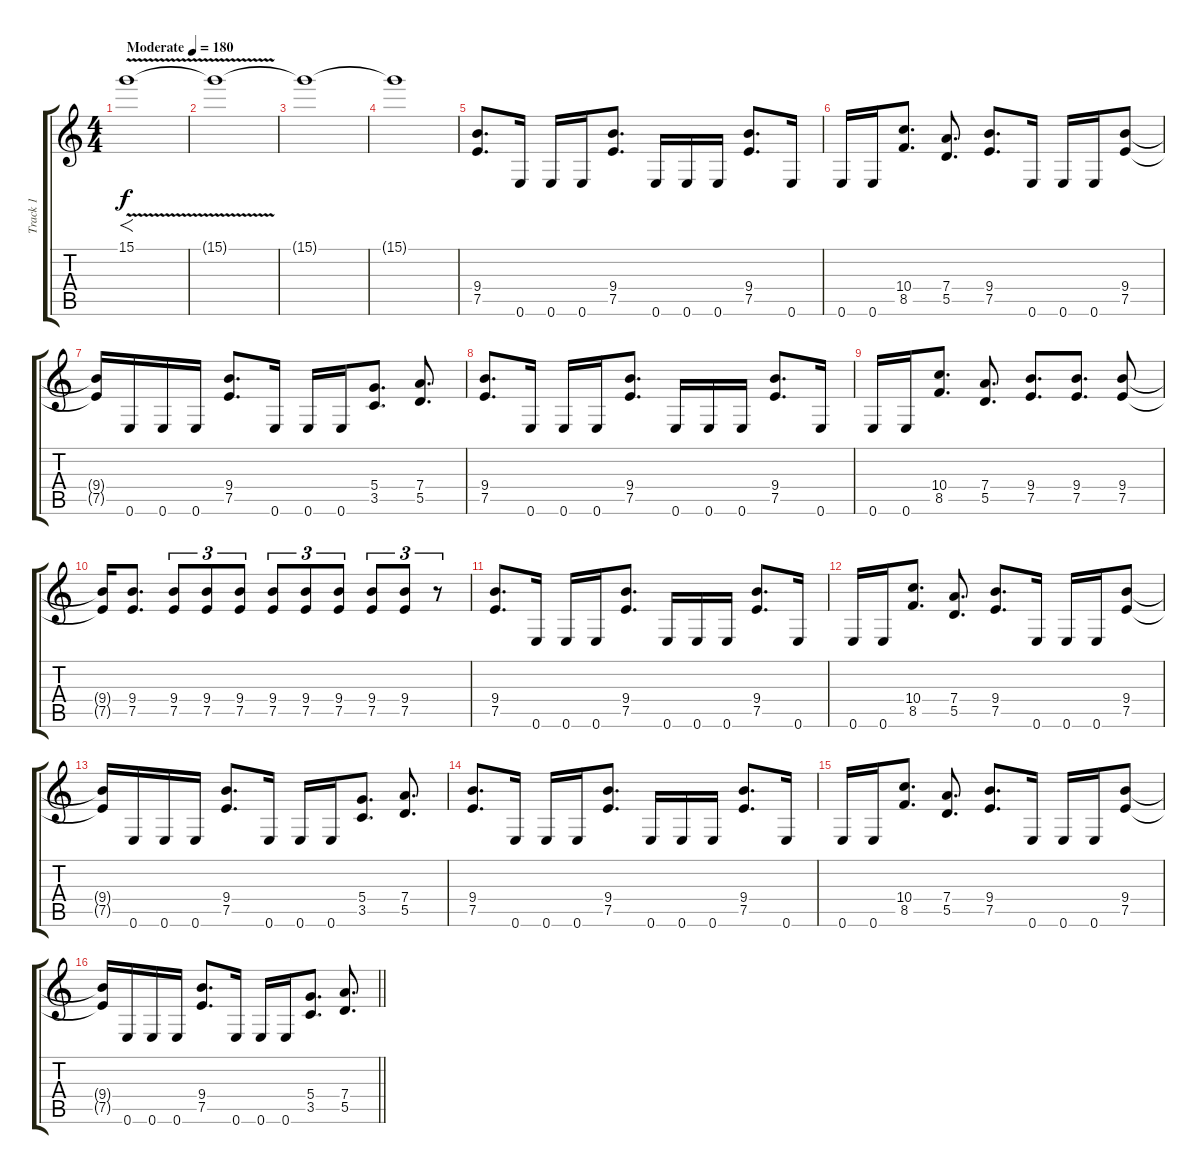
\track ("Track 1" "Track 1") {instrument distortionguitar}
\staff {score tabs}
\tuning (E4 B3 G3 D3 A2 E2) {hide}
\ts (4 4)
\tempo (180 "Moderate")
\clef g2
\ks c
15.1{v}.1{f dy f instrument distortionguitar} |
15.1{t}.1 |
15.1{t}.1 |
15.1{t}.1 |
(9.4 7.5).8{d} 0.6.16 0.6.16 0.6.16 (9.4 7.5).8{d} 0.6.16 0.6.16 0.6.16 (9.4 7.5).8{d} 0.6.16 |
0.6.16 0.6.16 (10.4 8.5).8{d} (7.4 5.5).8{d} (9.4 7.5).8{d} 0.6.16 0.6.16 0.6.16 (9.4 7.5).8 |
(9.4{t} 7.5{t}).16 0.6.16 0.6.16 0.6.16 (9.4 7.5).8{d} 0.6.16 0.6.16 0.6.16 (5.4 3.5).8{d} (7.4 5.5).8{d} |
(9.4 7.5).8{d} 0.6.16 0.6.16 0.6.16 (9.4 7.5).8{d} 0.6.16 0.6.16 0.6.16 (9.4 7.5).8{d} 0.6.16 |
0.6.16 0.6.16 (10.4 8.5).8{d} (7.4 5.5).8{d} (9.4 7.5).8{d} (9.4 7.5).8{d} (9.4 7.5).8 |
(9.4{t} 7.5{t}).16 (9.4 7.5).8{d} (9.4 7.5).8{tu (3 2)} (9.4 7.5).8{tu (3 2)} (9.4 7.5).8{tu (3 2)} (9.4 7.5).8{tu (3 2)} (9.4 7.5).8{tu (3 2)} (9.4 7.5).8{tu (3 2)} (9.4 7.5).8{tu (3 2)} (9.4 7.5).8{tu (3 2)} r.8{tu (3 2)} |
(9.4 7.5).8{d} 0.6.16 0.6.16 0.6.16 (9.4 7.5).8{d} 0.6.16 0.6.16 0.6.16 (9.4 7.5).8{d} 0.6.16 |
0.6.16 0.6.16 (10.4 8.5).8{d} (7.4 5.5).8{d} (9.4 7.5).8{d} 0.6.16 0.6.16 0.6.16 (9.4 7.5).8 |
(9.4{t} 7.5{t}).16 0.6.16 0.6.16 0.6.16 (9.4 7.5).8{d} 0.6.16 0.6.16 0.6.16 (5.4 3.5).8{d} (7.4 5.5).8{d} |
(9.4 7.5).8{d} 0.6.16 0.6.16 0.6.16 (9.4 7.5).8{d} 0.6.16 0.6.16 0.6.16 (9.4 7.5).8{d} 0.6.16 |
0.6.16 0.6.16 (10.4 8.5).8{d} (7.4 5.5).8{d} (9.4 7.5).8{d} 0.6.16 0.6.16 0.6.16 (9.4 7.5).8 |
\barLineRight lightlight
(9.4{t} 7.5{t}).16 0.6.16 0.6.16 0.6.16 (9.4 7.5).8{d} 0.6.16 0.6.16 0.6.16 (5.4 3.5).8{d} (7.4 5.5).8{d}
